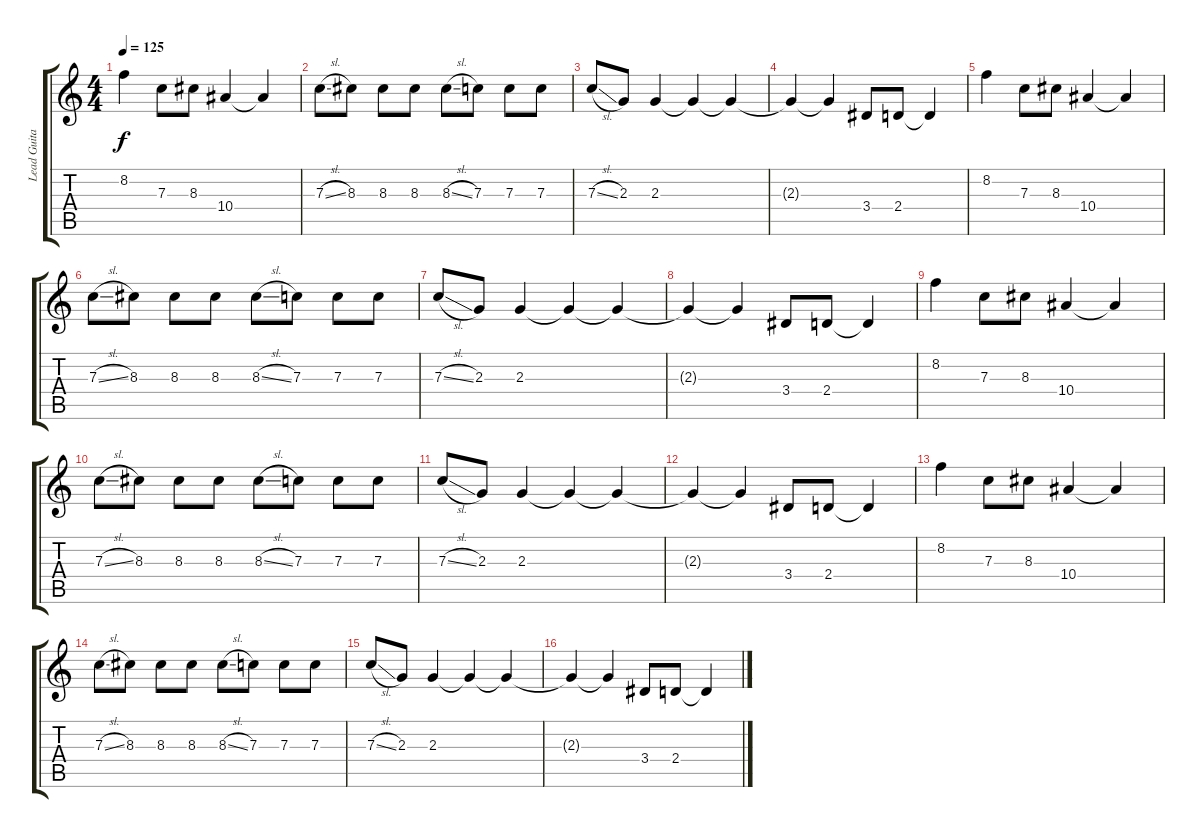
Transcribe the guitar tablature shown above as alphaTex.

\track ("Lead Guitar" "Lead Guita") {instrument distortionguitar}
\staff {score tabs}
\tuning (D4 A3 F3 C3 G2 D2) {hide}
\ts (4 4)
\tempo 125
\clef g2
\ks c
8.2.4{dy f instrument distortionguitar} 7.3.8 8.3.8 10.4.4 10.4{t}.4 |
7.3{sl}.8 8.3.8 8.3.8 8.3.8 8.3{sl}.8 7.3.8 7.3.8 7.3.8 |
7.3{sl}.8 2.3.8 2.3.4 2.3{t}.4 2.3{t}.4 |
2.3{t}.4 2.3{t}.4 3.4.8 2.4.8 2.4{t}.4 |
8.2.4 7.3.8 8.3.8 10.4.4 10.4{t}.4 |
7.3{sl}.8 8.3.8 8.3.8 8.3.8 8.3{sl}.8 7.3.8 7.3.8 7.3.8 |
7.3{sl}.8 2.3.8 2.3.4 2.3{t}.4 2.3{t}.4 |
2.3{t}.4 2.3{t}.4 3.4.8 2.4.8 2.4{t}.4 |
8.2.4 7.3.8 8.3.8 10.4.4 10.4{t}.4 |
7.3{sl}.8 8.3.8 8.3.8 8.3.8 8.3{sl}.8 7.3.8 7.3.8 7.3.8 |
7.3{sl}.8 2.3.8 2.3.4 2.3{t}.4 2.3{t}.4 |
2.3{t}.4 2.3{t}.4 3.4.8 2.4.8 2.4{t}.4 |
8.2.4 7.3.8 8.3.8 10.4.4 10.4{t}.4 |
7.3{sl}.8 8.3.8 8.3.8 8.3.8 8.3{sl}.8 7.3.8 7.3.8 7.3.8 |
7.3{sl}.8 2.3.8 2.3.4 2.3{t}.4 2.3{t}.4 |
2.3{t}.4 2.3{t}.4 3.4.8 2.4.8 2.4{t}.4
